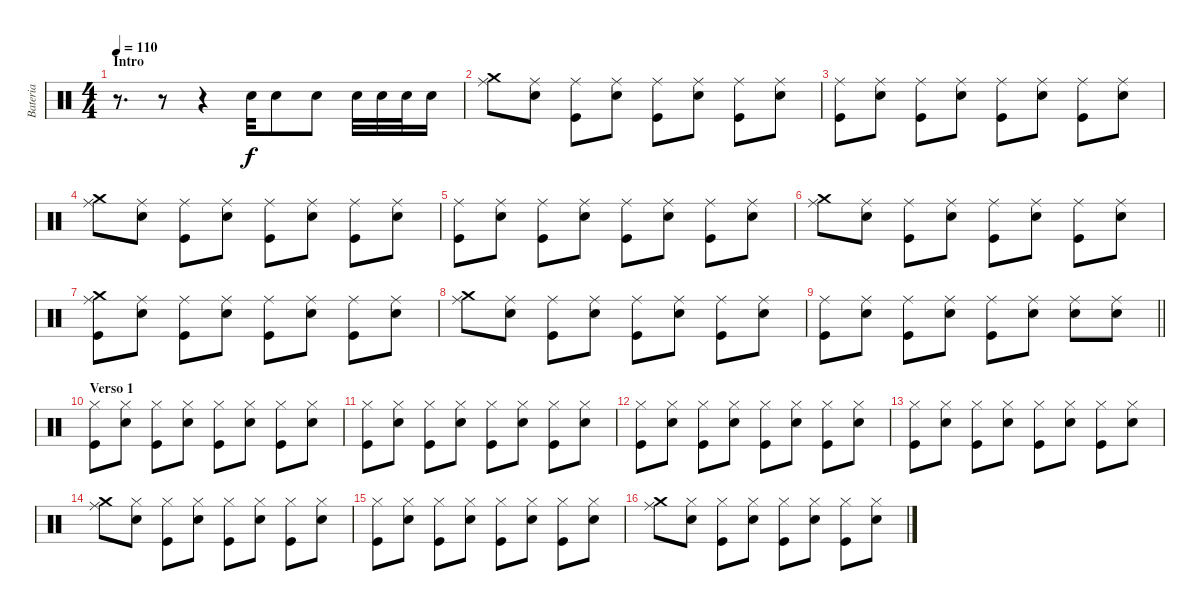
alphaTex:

\track ("Bateria" "Bateria") {instrument percussion}
\staff {score}
\articulation defaults
\ts (4 4)
\section ("" "Intro")
\tempo 110
\clef neutral
\ks c
r.8{d dy f} r.8 r.4 "Electric Snare (hit)".32 "Electric Snare (hit)".8 "Electric Snare (hit)".8 "Electric Snare (hit)".32 "Electric Snare (hit)".32 "Electric Snare (hit)".32 "Electric Snare (hit)".16 |
("Crash medium (hit)" "Ride (middle)").8 ("Electric Snare (hit)" "Ride (middle)").8 ("Kick (hit)" "Ride (middle)").8 ("Electric Snare (hit)" "Ride (middle)").8 ("Kick (hit)" "Ride (middle)").8 ("Electric Snare (hit)" "Ride (middle)").8 ("Kick (hit)" "Ride (middle)").8 ("Electric Snare (hit)" "Ride (middle)").8 |
("Kick (hit)" "Ride (middle)").8 ("Electric Snare (hit)" "Ride (middle)").8 ("Kick (hit)" "Ride (middle)").8 ("Electric Snare (hit)" "Ride (middle)").8 ("Kick (hit)" "Ride (middle)").8 ("Electric Snare (hit)" "Ride (middle)").8 ("Kick (hit)" "Ride (middle)").8 ("Electric Snare (hit)" "Ride (middle)").8 |
("Crash medium (hit)" "Ride (middle)").8 ("Electric Snare (hit)" "Ride (middle)").8 ("Kick (hit)" "Ride (middle)").8 ("Electric Snare (hit)" "Ride (middle)").8 ("Kick (hit)" "Ride (middle)").8 ("Electric Snare (hit)" "Ride (middle)").8 ("Kick (hit)" "Ride (middle)").8 ("Electric Snare (hit)" "Ride (middle)").8 |
("Kick (hit)" "Ride (middle)").8 ("Electric Snare (hit)" "Ride (middle)").8 ("Kick (hit)" "Ride (middle)").8 ("Electric Snare (hit)" "Ride (middle)").8 ("Kick (hit)" "Ride (middle)").8 ("Electric Snare (hit)" "Ride (middle)").8 ("Kick (hit)" "Ride (middle)").8 ("Electric Snare (hit)" "Ride (middle)").8 |
("Crash medium (hit)" "Ride (middle)").8 ("Electric Snare (hit)" "Ride (middle)").8 ("Kick (hit)" "Ride (middle)").8 ("Electric Snare (hit)" "Ride (middle)").8 ("Kick (hit)" "Ride (middle)").8 ("Electric Snare (hit)" "Ride (middle)").8 ("Kick (hit)" "Ride (middle)").8 ("Electric Snare (hit)" "Ride (middle)").8 |
("Kick (hit)" "Ride (middle)" "Crash medium (hit)").8 ("Electric Snare (hit)" "Ride (middle)").8 ("Kick (hit)" "Ride (middle)").8 ("Electric Snare (hit)" "Ride (middle)").8 ("Kick (hit)" "Ride (middle)").8 ("Electric Snare (hit)" "Ride (middle)").8 ("Kick (hit)" "Ride (middle)").8 ("Electric Snare (hit)" "Ride (middle)").8 |
("Crash medium (hit)" "Ride (middle)").8 ("Electric Snare (hit)" "Ride (middle)").8 ("Kick (hit)" "Ride (middle)").8 ("Electric Snare (hit)" "Ride (middle)").8 ("Kick (hit)" "Ride (middle)").8 ("Electric Snare (hit)" "Ride (middle)").8 ("Kick (hit)" "Ride (middle)").8 ("Electric Snare (hit)" "Ride (middle)").8 |
\barLineRight lightlight
("Kick (hit)" "Ride (middle)").8 ("Electric Snare (hit)" "Ride (middle)").8 ("Kick (hit)" "Ride (middle)").8 ("Electric Snare (hit)" "Ride (middle)").8 ("Kick (hit)" "Ride (middle)").8 ("Electric Snare (hit)" "Ride (middle)").8 ("Electric Snare (hit)" "Ride (middle)").8 ("Electric Snare (hit)" "Ride (middle)").8 |
\section ("" "Verso 1")
("Kick (hit)" "Hi-Hat (closed)").8 ("Electric Snare (hit)" "Hi-Hat (closed)").8 ("Kick (hit)" "Hi-Hat (closed)").8 ("Electric Snare (hit)" "Hi-Hat (closed)").8 ("Kick (hit)" "Hi-Hat (closed)").8 ("Electric Snare (hit)" "Hi-Hat (closed)").8 ("Kick (hit)" "Hi-Hat (closed)").8 ("Electric Snare (hit)" "Hi-Hat (closed)").8 |
("Kick (hit)" "Hi-Hat (closed)").8 ("Electric Snare (hit)" "Hi-Hat (closed)").8 ("Kick (hit)" "Hi-Hat (closed)").8 ("Electric Snare (hit)" "Hi-Hat (closed)").8 ("Kick (hit)" "Hi-Hat (closed)").8 ("Electric Snare (hit)" "Hi-Hat (closed)").8 ("Kick (hit)" "Hi-Hat (closed)").8 ("Electric Snare (hit)" "Hi-Hat (closed)").8 |
("Kick (hit)" "Hi-Hat (closed)").8 ("Electric Snare (hit)" "Hi-Hat (closed)").8 ("Kick (hit)" "Hi-Hat (closed)").8 ("Electric Snare (hit)" "Hi-Hat (closed)").8 ("Kick (hit)" "Hi-Hat (closed)").8 ("Electric Snare (hit)" "Hi-Hat (closed)").8 ("Kick (hit)" "Hi-Hat (closed)").8 ("Electric Snare (hit)" "Hi-Hat (closed)").8 |
("Kick (hit)" "Hi-Hat (closed)").8 ("Electric Snare (hit)" "Hi-Hat (closed)").8 ("Kick (hit)" "Hi-Hat (closed)").8 ("Electric Snare (hit)" "Hi-Hat (closed)").8 ("Kick (hit)" "Hi-Hat (closed)").8 ("Electric Snare (hit)" "Hi-Hat (closed)").8 ("Kick (hit)" "Hi-Hat (closed)").8 ("Electric Snare (hit)" "Hi-Hat (closed)").8 |
("Crash medium (hit)" "Ride (middle)").8 ("Electric Snare (hit)" "Hi-Hat (closed)").8 ("Kick (hit)" "Hi-Hat (closed)").8 ("Electric Snare (hit)" "Hi-Hat (closed)").8 ("Kick (hit)" "Hi-Hat (closed)").8 ("Electric Snare (hit)" "Hi-Hat (closed)").8 ("Kick (hit)" "Hi-Hat (closed)").8 ("Electric Snare (hit)" "Hi-Hat (closed)").8 |
("Kick (hit)" "Hi-Hat (closed)").8 ("Electric Snare (hit)" "Hi-Hat (closed)").8 ("Kick (hit)" "Hi-Hat (closed)").8 ("Electric Snare (hit)" "Hi-Hat (closed)").8 ("Kick (hit)" "Hi-Hat (closed)").8 ("Electric Snare (hit)" "Hi-Hat (closed)").8 ("Kick (hit)" "Hi-Hat (closed)").8 ("Electric Snare (hit)" "Hi-Hat (closed)").8 |
("Crash medium (hit)" "Ride (middle)").8 ("Electric Snare (hit)" "Hi-Hat (closed)").8 ("Kick (hit)" "Hi-Hat (closed)").8 ("Electric Snare (hit)" "Hi-Hat (closed)").8 ("Kick (hit)" "Hi-Hat (closed)").8 ("Electric Snare (hit)" "Hi-Hat (closed)").8 ("Kick (hit)" "Hi-Hat (closed)").8 ("Electric Snare (hit)" "Hi-Hat (closed)").8
